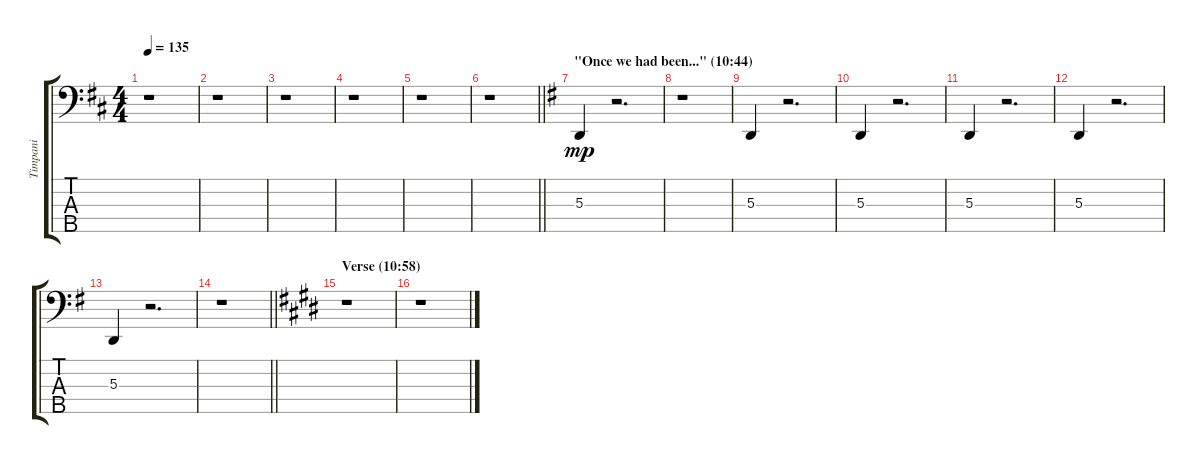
\track ("Timpani" "Timpani") {instrument timpani}
\staff {score tabs}
\tuning (G2 D2 A1 E1 B0) {hide}
\ts (4 4)
\tempo 135
\clef f4
\ks bminor
r.1{dy f} |
r.1 |
r.1 |
r.1 |
r.1 |
\barLineRight lightlight
r.1 |
\section ("" "\"Once we had been...\" (10:44)")
\ks eminor
5.3.4{dy mp} r.2{d} |
r.1 |
5.3.4 r.2{d} |
5.3.4 r.2{d} |
5.3.4 r.2{d} |
5.3.4 r.2{d} |
5.3.4 r.2{d} |
\barLineRight lightlight
r.1 |
\section ("" "Verse (10:58)")
\ks c#minor
r.1 |
r.1
